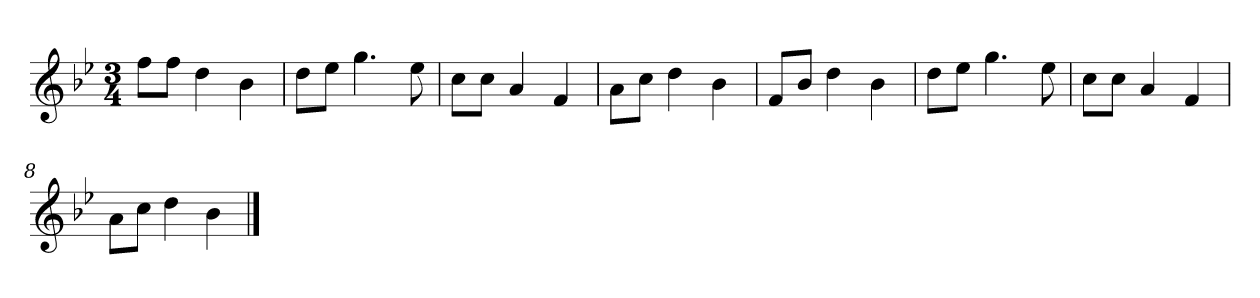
**kern
*part1
*staff1
*clefG2
*k[b-e-]
*B-:
*M3/4
=
8ff\L
8ff\J
4dd
4b-
=2
8dd\L
8ee-\J
4.gg
8ee-
=3
8cc\L
8cc\J
4a
4f
=4
8a\L
8cc\J
4dd
4b-
=5y
8f/L
8b-/J
4dd
4b-
=6
8dd\L
8ee-\J
4.gg
8ee-
=7
8cc\L
8cc\J
4a
4f
=8
8a\L
8cc\J
4dd
4b-
==
*-
